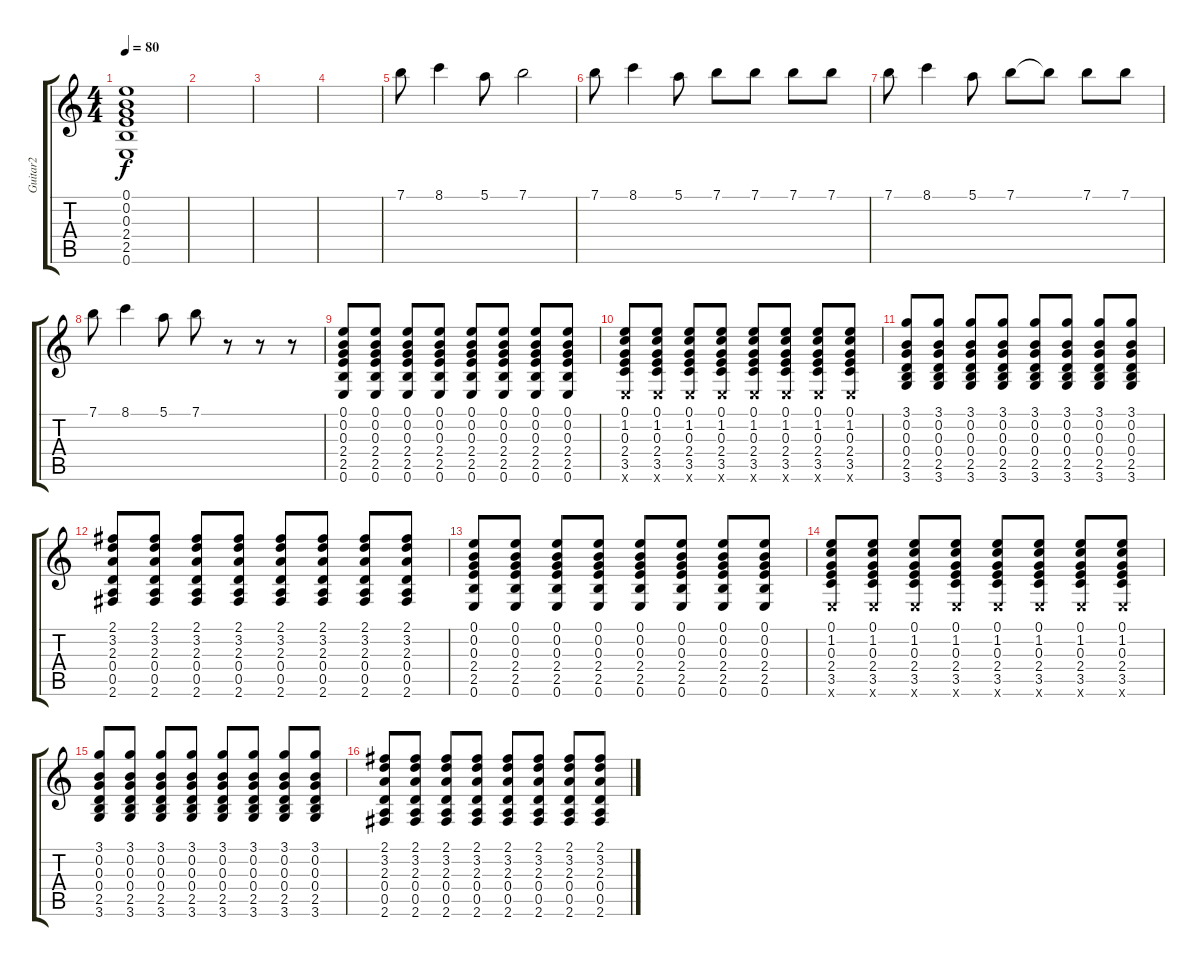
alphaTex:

\track ("Guitar2" "Guitar2") {instrument overdrivenguitar}
\staff {score tabs}
\tuning (E4 B3 G3 D3 A2 E2) {hide}
\ts (4 4)
\tempo 80
\clef g2
\ks c
(0.1 0.2 0.3 2.4 2.5 0.6).1{dy f} |
|
|
|
7.1.8 8.1.4 5.1.8 7.1.2 |
7.1.8 8.1.4 5.1.8 7.1.8 7.1.8 7.1.8 7.1.8 |
7.1.8 8.1.4 5.1.8 7.1.8 7.1{t}.8 7.1.8 7.1.8 |
7.1.8 8.1.4 5.1.8 7.1.8 r.8 r.8 r.8 |
(0.1 0.2 0.3 2.4 2.5 0.6).8 (0.1 0.2 0.3 2.4 2.5 0.6).8 (0.1 0.2 0.3 2.4 2.5 0.6).8 (0.1 0.2 0.3 2.4 2.5 0.6).8 (0.1 0.2 0.3 2.4 2.5 0.6).8 (0.1 0.2 0.3 2.4 2.5 0.6).8 (0.1 0.2 0.3 2.4 2.5 0.6).8 (0.1 0.2 0.3 2.4 2.5 0.6).8 |
(0.1 1.2 0.3 2.4 3.5 0.6{x}).8 (0.1 1.2 0.3 2.4 3.5 0.6{x}).8 (0.1 1.2 0.3 2.4 3.5 0.6{x}).8 (0.1 1.2 0.3 2.4 3.5 0.6{x}).8 (0.1 1.2 0.3 2.4 3.5 0.6{x}).8 (0.1 1.2 0.3 2.4 3.5 0.6{x}).8 (0.1 1.2 0.3 2.4 3.5 0.6{x}).8 (0.1 1.2 0.3 2.4 3.5 0.6{x}).8 |
(3.1 0.2 0.3 0.4 2.5 3.6).8 (3.1 0.2 0.3 0.4 2.5 3.6).8 (3.1 0.2 0.3 0.4 2.5 3.6).8 (3.1 0.2 0.3 0.4 2.5 3.6).8 (3.1 0.2 0.3 0.4 2.5 3.6).8 (3.1 0.2 0.3 0.4 2.5 3.6).8 (3.1 0.2 0.3 0.4 2.5 3.6).8 (3.1 0.2 0.3 0.4 2.5 3.6).8 |
(2.1 3.2 2.3 0.4 0.5 2.6).8 (2.1 3.2 2.3 0.4 0.5 2.6).8 (2.1 3.2 2.3 0.4 0.5 2.6).8 (2.1 3.2 2.3 0.4 0.5 2.6).8 (2.1 3.2 2.3 0.4 0.5 2.6).8 (2.1 3.2 2.3 0.4 0.5 2.6).8 (2.1 3.2 2.3 0.4 0.5 2.6).8 (2.1 3.2 2.3 0.4 0.5 2.6).8 |
(0.1 0.2 0.3 2.4 2.5 0.6).8 (0.1 0.2 0.3 2.4 2.5 0.6).8 (0.1 0.2 0.3 2.4 2.5 0.6).8 (0.1 0.2 0.3 2.4 2.5 0.6).8 (0.1 0.2 0.3 2.4 2.5 0.6).8 (0.1 0.2 0.3 2.4 2.5 0.6).8 (0.1 0.2 0.3 2.4 2.5 0.6).8 (0.1 0.2 0.3 2.4 2.5 0.6).8 |
(0.1 1.2 0.3 2.4 3.5 0.6{x}).8 (0.1 1.2 0.3 2.4 3.5 0.6{x}).8 (0.1 1.2 0.3 2.4 3.5 0.6{x}).8 (0.1 1.2 0.3 2.4 3.5 0.6{x}).8 (0.1 1.2 0.3 2.4 3.5 0.6{x}).8 (0.1 1.2 0.3 2.4 3.5 0.6{x}).8 (0.1 1.2 0.3 2.4 3.5 0.6{x}).8 (0.1 1.2 0.3 2.4 3.5 0.6{x}).8 |
(3.1 0.2 0.3 0.4 2.5 3.6).8 (3.1 0.2 0.3 0.4 2.5 3.6).8 (3.1 0.2 0.3 0.4 2.5 3.6).8 (3.1 0.2 0.3 0.4 2.5 3.6).8 (3.1 0.2 0.3 0.4 2.5 3.6).8 (3.1 0.2 0.3 0.4 2.5 3.6).8 (3.1 0.2 0.3 0.4 2.5 3.6).8 (3.1 0.2 0.3 0.4 2.5 3.6).8 |
(2.1 3.2 2.3 0.4 0.5 2.6).8 (2.1 3.2 2.3 0.4 0.5 2.6).8 (2.1 3.2 2.3 0.4 0.5 2.6).8 (2.1 3.2 2.3 0.4 0.5 2.6).8 (2.1 3.2 2.3 0.4 0.5 2.6).8 (2.1 3.2 2.3 0.4 0.5 2.6).8 (2.1 3.2 2.3 0.4 0.5 2.6).8 (2.1 3.2 2.3 0.4 0.5 2.6).8
